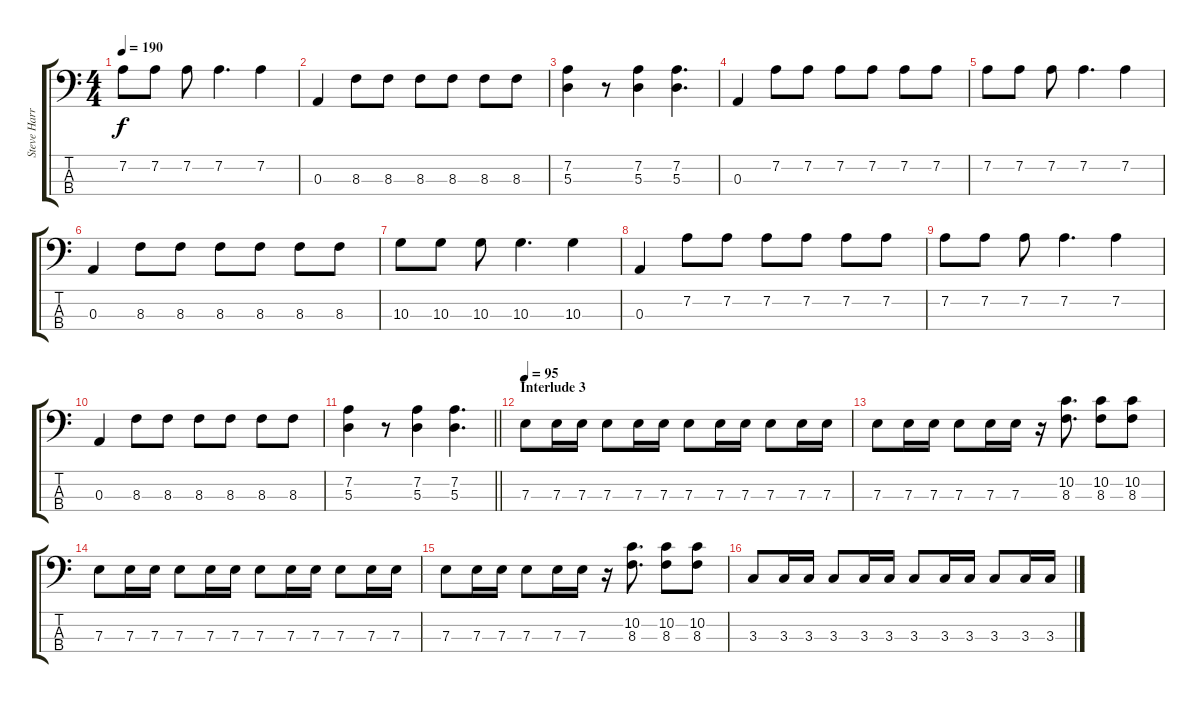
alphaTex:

\track ("Steve Harris" "Steve Harr") {instrument electricbassfinger}
\staff {score tabs}
\tuning (G2 D2 A1 E1) {hide}
\ts (4 4)
\tempo 190
\clef f4
\ks c
7.2.8{dy f} 7.2.8 7.2.8 7.2.4{d} 7.2.4 |
0.3.4 8.3.8 8.3.8 8.3.8 8.3.8 8.3.8 8.3.8 |
(7.2 5.3).4 r.8 (7.2 5.3).4 (7.2 5.3).4{d} |
0.3.4 7.2.8 7.2.8 7.2.8 7.2.8 7.2.8 7.2.8 |
7.2.8 7.2.8 7.2.8 7.2.4{d} 7.2.4 |
0.3.4 8.3.8 8.3.8 8.3.8 8.3.8 8.3.8 8.3.8 |
10.3.8 10.3.8 10.3.8 10.3.4{d} 10.3.4 |
0.3.4 7.2.8 7.2.8 7.2.8 7.2.8 7.2.8 7.2.8 |
7.2.8 7.2.8 7.2.8 7.2.4{d} 7.2.4 |
0.3.4 8.3.8 8.3.8 8.3.8 8.3.8 8.3.8 8.3.8 |
\barLineRight lightlight
(7.2 5.3).4 r.8 (7.2 5.3).4 (7.2 5.3).4{d} |
\section ("" "Interlude 3")
\tempo 95
7.3.8 7.3.16 7.3.16 7.3.8 7.3.16 7.3.16 7.3.8 7.3.16 7.3.16 7.3.8 7.3.16 7.3.16 |
7.3.8 7.3.16 7.3.16 7.3.8 7.3.16 7.3.16 r.16 (10.2 8.3).8{d} (10.2 8.3).8 (10.2 8.3).8 |
7.3.8 7.3.16 7.3.16 7.3.8 7.3.16 7.3.16 7.3.8 7.3.16 7.3.16 7.3.8 7.3.16 7.3.16 |
7.3.8 7.3.16 7.3.16 7.3.8 7.3.16 7.3.16 r.16 (10.2 8.3).8{d} (10.2 8.3).8 (10.2 8.3).8 |
3.3.8 3.3.16 3.3.16 3.3.8 3.3.16 3.3.16 3.3.8 3.3.16 3.3.16 3.3.8 3.3.16 3.3.16
